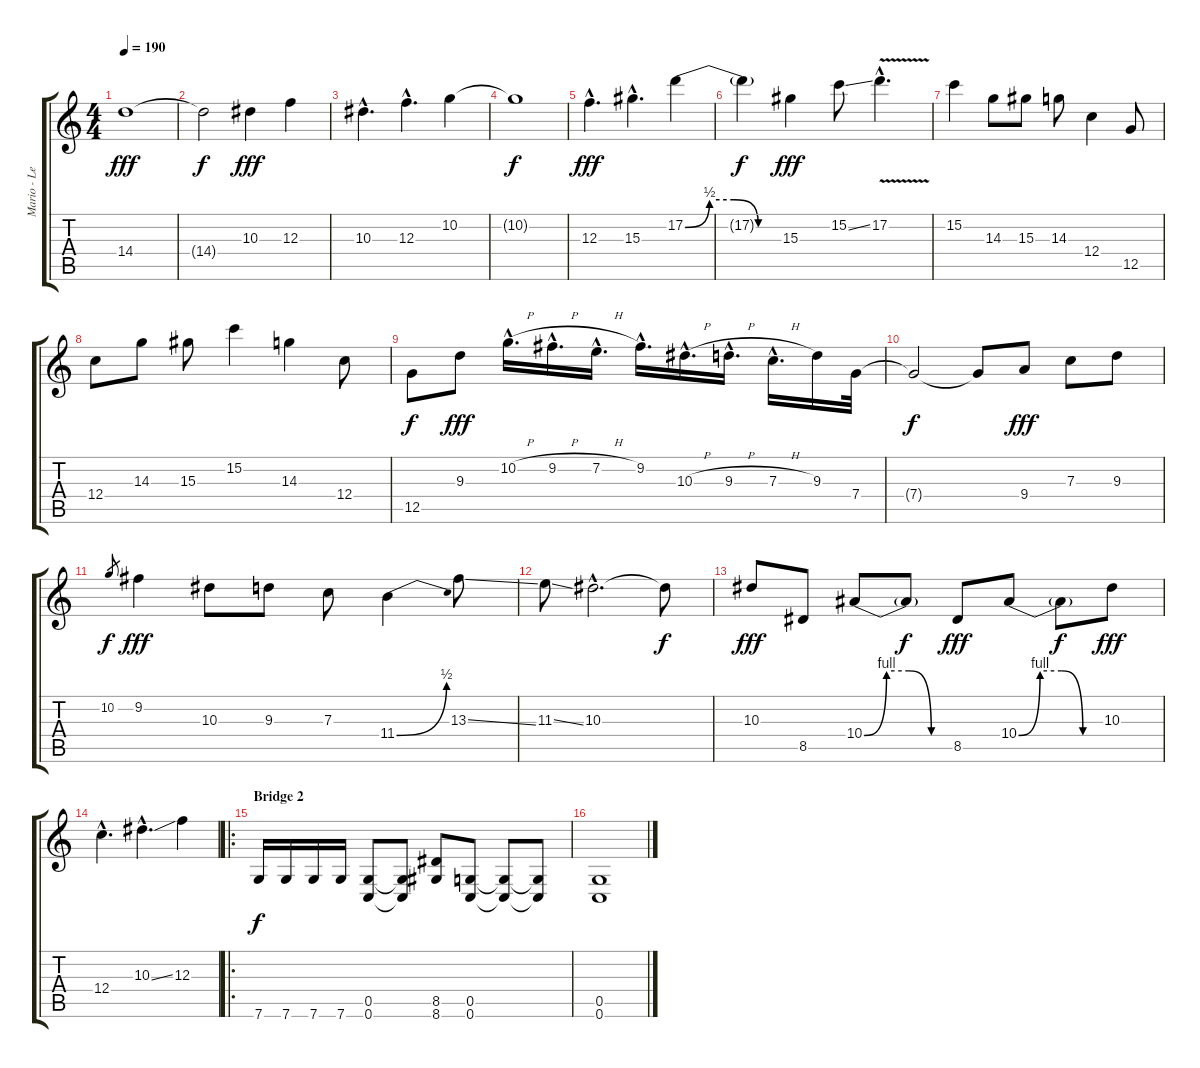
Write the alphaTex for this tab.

\track ("Mario - Lead" "Mario - Le") {instrument overdrivenguitar}
\staff {score tabs}
\tuning (D4 A3 F3 C3 G2 C2) {hide}
\ts (4 4)
\tempo 190
\clef g2
\ks c
14.4.1{dy fff} |
14.4{t}.2{dy f} 10.3.4{dy fff} 12.3.4 |
10.3{hac}.4{d} 12.3{hac}.4{d} 10.2.4 |
10.2{t}.1{dy f} |
12.3{hac}.4{d dy fff} 15.3{hac}.4{d} 17.2{be (custom 0 0 15 2 30 2 45 0 60 0)}.4 |
17.2{t}.4{dy f} 15.3.4{dy fff} 15.2{ss}.8 17.2{v hac}.4{d} |
15.2.4 14.3.8 15.3.8 14.3.8 12.4.4 12.5.8 |
12.4.8 14.3.8 15.3.8 15.2.4 14.3.4 12.4.8 |
12.5.8{dy f} 9.3.8{dy fff} 10.2{h hac}.16{d} 9.2{h hac}.16{d} 7.2{h hac}.16{d} 9.2{hac}.16{d} 10.3{h hac}.16{d} 9.3{h hac}.16{d} 7.3{h hac}.16{d} 9.3.16 7.4.32 |
7.4{t}.2{dy f} 7.4{t}.8 9.4.8{dy fff} 7.3.8 9.3.8 |
10.2.8{gr dy f} 9.2.4{dy fff} 10.3.8 9.3.8 7.3.8 11.4{be (bend 0 0 60 2)}.4 13.3{ss}.8 |
11.3{ss}.8 10.3{hac}.2{d} 10.3{t}.8{dy f} |
10.3.8{dy fff} 8.5.8 10.4{be (custom 0 0 15 4 30 4 45 0 60 0)}.8 10.4{t}.8{dy f} 8.5.8{dy fff} 10.4{be (custom 0 0 15 4 30 4 45 0 60 0)}.8 10.4{t}.8{dy f} 10.3.8{dy fff} |
12.4{hac}.4{d} 10.3{ss hac}.4{d} 12.3.4 |
\ro
\section ("" "Bridge 2")
7.6.16{dy f volume 16 instrument distortionguitar} 7.6.16 7.6.16 7.6.16 (0.5 0.6).8 (0.5{t} 0.6{t}).8 (8.5 8.6).8 (0.5 0.6).8 (0.5{t} 0.6{t}).8 (0.5{t} 0.6{t}).8 |
(0.5 0.6).1
